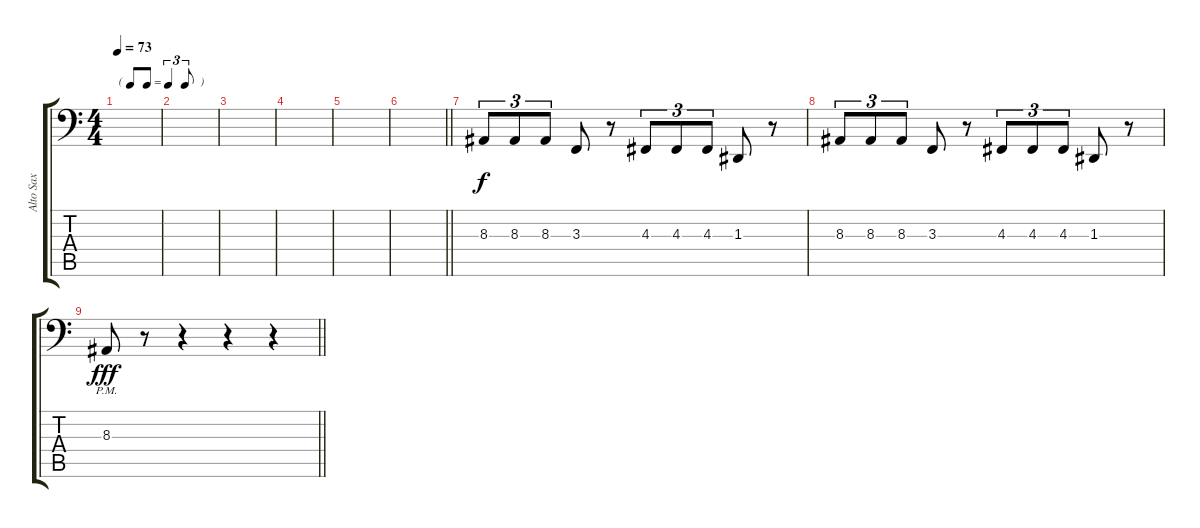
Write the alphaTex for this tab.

\track ("Alto Sax" "Alto Sax") {instrument altosax}
\staff {score tabs}
\tuning (C3 G2 D2 A1 E1 B0) {hide}
\ts (4 4)
\tf triplet8th
\section ("" "")
\tempo 73
\clef f4
\ks c
|
|
|
|
|
\barLineRight lightlight
|
\section ("" "")
8.3.8{tu (3 2)} 8.3.8{tu (3 2)} 8.3.8{tu (3 2)} 3.3.8 r.8 4.3.8{tu (3 2)} 4.3.8{tu (3 2)} 4.3.8{tu (3 2)} 1.3.8 r.8 |
8.3.8{tu (3 2)} 8.3.8{tu (3 2)} 8.3.8{tu (3 2)} 3.3.8 r.8 4.3.8{tu (3 2)} 4.3.8{tu (3 2)} 4.3.8{tu (3 2)} 1.3.8 r.8 |
\barLineRight lightlight
8.3{pm}.8{dy fff} r.8 r.4 r.4 r.4
